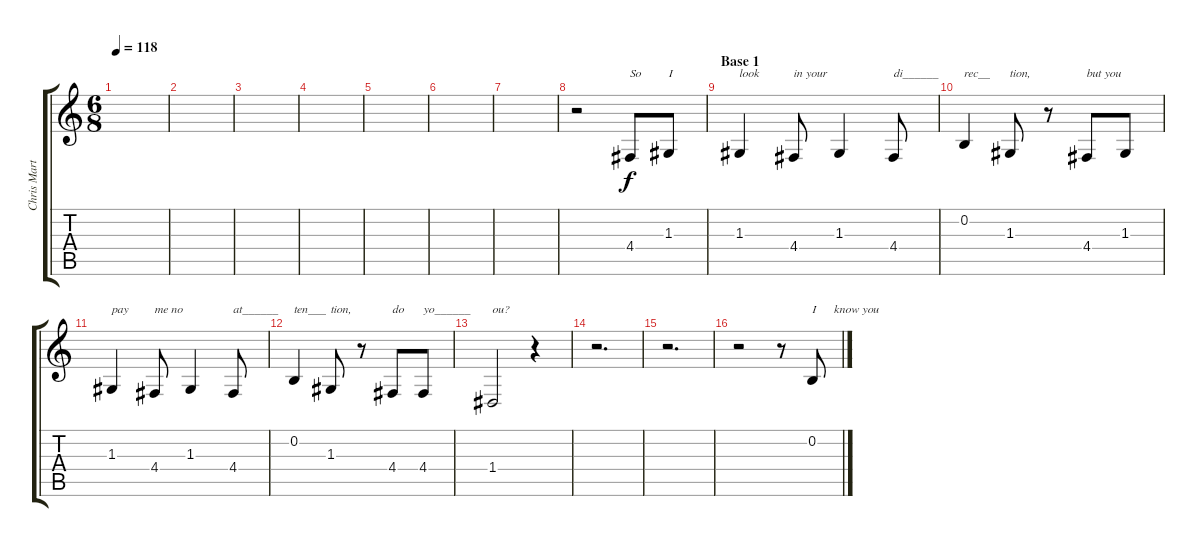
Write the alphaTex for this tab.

\track ("Chris Martin (voz)" "Chris Mart") {instrument tangoaccordion}
\staff {score tabs}
\tuning (E4 B3 G3 D3 A2 E2) {hide}
\ts (6 8)
\tempo 118
\clef g2
\ks c
|
|
|
|
|
|
|
r.2 4.4.8{txt "So"} 1.3.8{txt "I"} |
\section ("" "Base 1")
1.3.4{txt "look"} 4.4.8{txt "in your"} 1.3.4 4.4.8{txt "di______"} |
0.2.4{txt "rec__"} 1.3.8{txt "tion,"} r.8 4.4.8{txt "but you"} 1.3.8 |
1.3.4{txt "pay"} 4.4.8{txt "me no"} 1.3.4 4.4.8{txt "at______"} |
0.2.4{txt "ten___"} 1.3.8{txt "tion, "} r.8 4.4.8{txt "do"} 4.4.8{txt "yo______"} |
1.4.2{txt "ou?"} r.4 |
r.2{d} |
r.2{d} |
r.2 r.8 0.2.8{txt "I      know you"}
